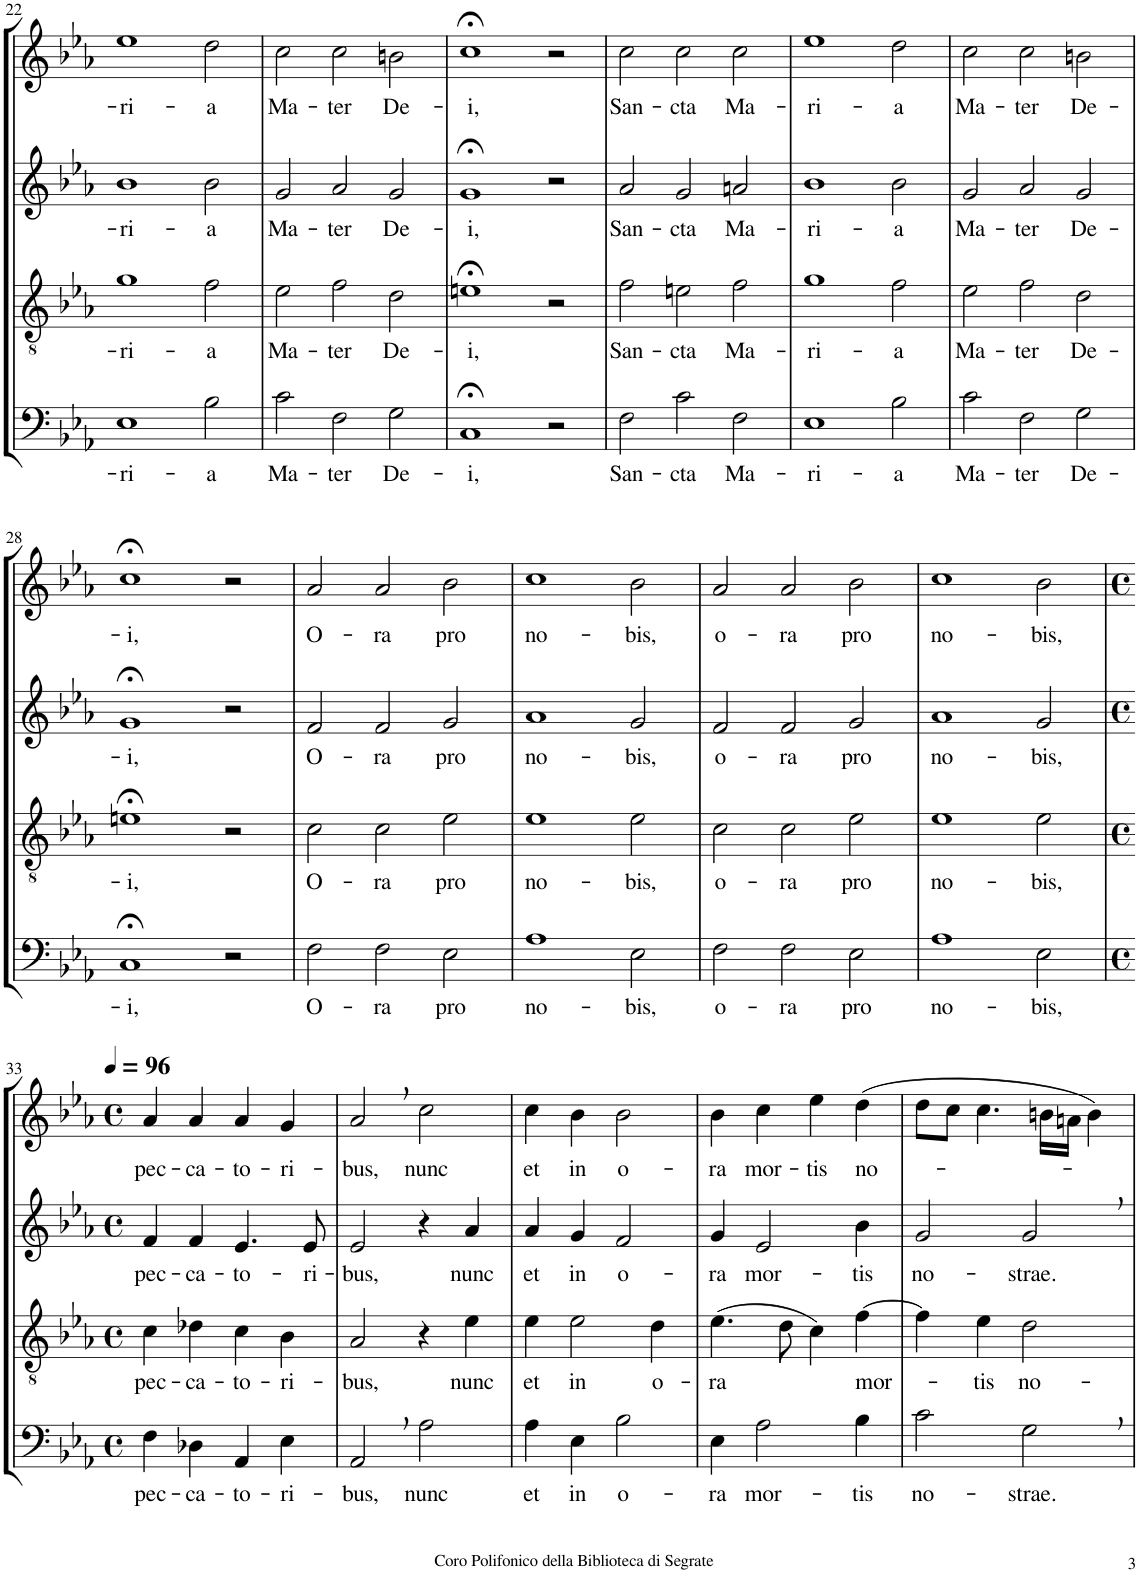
**kern	**text	**kern	**text	**kern	**text	**kern	**text
*part4	*part4	*part3	*part3	*part2	*part2	*part1	*part1
*staff4	*staff4	*staff3	*staff3	*staff2	*staff2	*staff1	*staff1
*I"Bassi	*	*I"Tenori	*	*I"Contralti	*	*I"Soprani	*
!!LO:PB:g=z
*clefF4	*	*clefGv2	*	*clefG2	*	*clefG2	*
*	*	*	*	*	*	*Trd1c2	*
*k[b-e-a-]	*	*k[b-e-a-]	*	*k[b-e-a-]	*	*k[b-e-a-]	*
*E-:	*	*E-:	*	*E-:	*	*E-:	*
*M3/2	*	*M3/2	*	*M3/2	*	*M3/2	*
=22	=22	=22	=22	=22	=22	=22	=22
!	!LO:LY:b	!	!LO:LY:b	!	!LO:LY:b	!	!LO:LY:b
1E-	-ri-	1g	-ri-	1b-	-ri-	1ee-	-ri-
!	!LO:LY:b	!	!LO:LY:b	!	!LO:LY:b	!	!LO:LY:b
2B-\	-a	2f\	-a	2b-\	-a	2dd\	-a
=23	=23	=23	=23	=23	=23	=23	=23
!	!LO:LY:b	!	!LO:LY:b	!	!LO:LY:b	!	!LO:LY:b
2c\	Ma-	2e-\	Ma-	2g/	Ma-	2cc\	Ma-
!	!LO:LY:b	!	!LO:LY:b	!	!LO:LY:b	!	!LO:LY:b
2F\	-ter	2f\	-ter	2a-/	-ter	2cc\	-ter
!	!LO:LY:b	!	!LO:LY:b	!	!LO:LY:b	!	!LO:LY:b
2G\	De-	2d\	De-	2g/	De-	2bn\	De-
=24	=24	=24	=24	=24	=24	=24	=24
!	!LO:LY:b	!	!LO:LY:b	!	!LO:LY:b	!	!LO:LY:b
1C;<	-i,	1en;<	-i,	1g;<	-i,	1cc;<	-i,
2r	.	2r	.	2r	.	2r	.
=25	=25	=25	=25	=25	=25	=25	=25
!	!LO:LY:b	!	!LO:LY:b	!	!LO:LY:b	!	!LO:LY:b
2F\	San-	2f\	San-	2a-/	San-	2cc\	San-
!	!LO:LY:b	!	!LO:LY:b	!	!LO:LY:b	!	!LO:LY:b
2c\	-cta	2en\	-cta	2g/	-cta	2cc\	-cta
!	!LO:LY:b	!	!LO:LY:b	!	!LO:LY:b	!	!LO:LY:b
2F\	Ma-	2f\	Ma-	2an/	Ma-	2cc\	Ma-
=26	=26	=26	=26	=26	=26	=26	=26
!	!LO:LY:b	!	!LO:LY:b	!	!LO:LY:b	!	!LO:LY:b
1E-	-ri-	1g	-ri-	1b-	-ri-	1ee-	-ri-
!	!LO:LY:b	!	!LO:LY:b	!	!LO:LY:b	!	!LO:LY:b
2B-\	-a	2f\	-a	2b-\	-a	2dd\	-a
=27	=27	=27	=27	=27	=27	=27	=27
!	!LO:LY:b	!	!LO:LY:b	!	!LO:LY:b	!	!LO:LY:b
2c\	Ma-	2e-\	Ma-	2g/	Ma-	2cc\	Ma-
!	!LO:LY:b	!	!LO:LY:b	!	!LO:LY:b	!	!LO:LY:b
2F\	-ter	2f\	-ter	2a-/	-ter	2cc\	-ter
!	!LO:LY:b	!	!LO:LY:b	!	!LO:LY:b	!	!LO:LY:b
2G\	De-	2d\	De-	2g/	De-	2bn\	De-
!!LO:LB:g=z
=28	=28	=28	=28	=28	=28	=28	=28
!	!LO:LY:b	!	!LO:LY:b	!	!LO:LY:b	!	!LO:LY:b
1C;<	-i,	1en;<	-i,	1g;<	-i,	1cc;<	-i,
2r	.	2r	.	2r	.	2r	.
=29	=29	=29	=29	=29	=29	=29	=29
!	!LO:LY:b	!	!LO:LY:b	!	!LO:LY:b	!	!LO:LY:b
2F\	O-	2c\	O-	2f/	O-	2a-/	O-
!	!LO:LY:b	!	!LO:LY:b	!	!LO:LY:b	!	!LO:LY:b
2F\	-ra	2c\	-ra	2f/	-ra	2a-/	-ra
!	!LO:LY:b	!	!LO:LY:b	!	!LO:LY:b	!	!LO:LY:b
2E-\	pro	2e-\	pro	2g/	pro	2b-\	pro
=30	=30	=30	=30	=30	=30	=30	=30
!	!LO:LY:b	!	!LO:LY:b	!	!LO:LY:b	!	!LO:LY:b
1A-	no-	1e-	no-	1a-	no-	1cc	no-
!	!LO:LY:b	!	!LO:LY:b	!	!LO:LY:b	!	!LO:LY:b
2E-\	-bis,	2e-\	-bis,	2g/	-bis,	2b-\	-bis,
=31	=31	=31	=31	=31	=31	=31	=31
!	!LO:LY:b	!	!LO:LY:b	!	!LO:LY:b	!	!LO:LY:b
2F\	o-	2c\	o-	2f/	o-	2a-/	o-
!	!LO:LY:b	!	!LO:LY:b	!	!LO:LY:b	!	!LO:LY:b
2F\	-ra	2c\	-ra	2f/	-ra	2a-/	-ra
!	!LO:LY:b	!	!LO:LY:b	!	!LO:LY:b	!	!LO:LY:b
2E-\	pro	2e-\	pro	2g/	pro	2b-\	pro
=32	=32	=32	=32	=32	=32	=32	=32
!	!LO:LY:b	!	!LO:LY:b	!	!LO:LY:b	!	!LO:LY:b
1A-	no-	1e-	no-	1a-	no-	1cc	no-
!	!LO:LY:b	!	!LO:LY:b	!	!LO:LY:b	!	!LO:LY:b
2E-\	-bis,	2e-\	-bis,	2g/	-bis,	2b-\	-bis,
!!LO:LB:g=z
=33	=33	=33	=33	=33	=33	=33	=33
*M4/4	*	*M4/4	*	*M4/4	*	*M4/4	*
*met(c)	*	*met(c)	*	*met(c)	*	*met(c)	*
*	*	*	*	*	*	*MM96	*
!	!LO:LY:b	!	!LO:LY:b	!	!LO:LY:b	!	!LO:LY:b
4F\	pec-	4c\	pec-	4f/	pec-	4a-/	pec-
!	!LO:LY:b	!	!LO:LY:b	!	!LO:LY:b	!	!LO:LY:b
4D-X\	-ca-	4d-X\	-ca-	4f/	-ca-	4a-/	-ca-
!	!LO:LY:b	!	!LO:LY:b	!	!LO:LY:b	!	!LO:LY:b
4AA-/	-to-	4c\	-to-	4.e-/	-to-	4a-/	-to-
!	!LO:LY:b	!	!LO:LY:b	!	!	!	!LO:LY:b
4E-\	-ri-	4B-\	-ri-	.	.	4g/	-ri-
!	!	!	!	!	!LO:LY:b	!	!
.	.	.	.	8e-/	-ri-	.	.
=34	=34	=34	=34	=34	=34	=34	=34
!	!LO:LY:b	!	!LO:LY:b	!	!LO:LY:b	!	!LO:LY:b
2AA-,/	-bus,	2A-/	-bus,	2e-/	-bus,	2a-,/	-bus,
!	!LO:LY:b	!	!	!	!	!	!LO:LY:b
2A-\	nunc	4r	.	4r	.	2cc\	nunc
!	!	!	!LO:LY:b	!	!LO:LY:b	!	!
.	.	4e-\	nunc	4a-/	nunc	.	.
=35	=35	=35	=35	=35	=35	=35	=35
!	!LO:LY:b	!	!LO:LY:b	!	!LO:LY:b	!	!LO:LY:b
4A-\	et	4e-\	et	4a-/	et	4cc\	et
!	!LO:LY:b	!	!LO:LY:b	!	!LO:LY:b	!	!LO:LY:b
4E-\	in	2e-\	in	4g/	in	4b-\	in
!	!LO:LY:b	!	!	!	!LO:LY:b	!	!LO:LY:b
2B-\	o-	.	.	2f/	o-	2b-\	o-
!	!	!	!LO:LY:b	!	!	!	!
.	.	4d\	o-	.	.	.	.
=36	=36	=36	=36	=36	=36	=36	=36
!	!LO:LY:b	!	!LO:LY:b	!	!LO:LY:b	!	!LO:LY:b
4E-\	-ra	(4.e-\	-ra	4g/	-ra	4b-\	-ra
!	!LO:LY:b	!	!	!	!LO:LY:b	!	!LO:LY:b
2A-\	mor-	.	.	2e-/	mor-	4cc\	mor-
.	.	8d\	.	.	.	.	.
!	!	!	!	!	!	!	!LO:LY:b
.	.	4c\)	.	.	.	4ee-\	-tis
!	!LO:LY:b	!	!LO:LY:b	!	!LO:LY:b	!	!LO:LY:b
4B-\	-tis	[4f\	mor-	4b-\	-tis	(4dd\	no-
=37	=37	=37	=37	=37	=37	=37	=37
!	!LO:LY:b	!	!	!	!LO:LY:b	!	!
2c\	no-	4f\]	.	2g/	no-	8dd\L	.
.	.	.	.	.	.	8cc\J	.
!	!	!	!LO:LY:b	!	!	!	!
.	.	4e-\	-tis	.	.	4.cc\	.
!	!LO:LY:b	!	!LO:LY:b	!	!LO:LY:b	!	!
2G,\	-strae.	2d\	no-	2g,/	-strae.	.	.
.	.	.	.	.	.	16bn\LL	.
.	.	.	.	.	.	16an\JJ	.
.	.	.	.	.	.	4b\)	.
=	=	=	=	=	=	=	=
*-	*-	*-	*-	*-	*-	*-	*-
